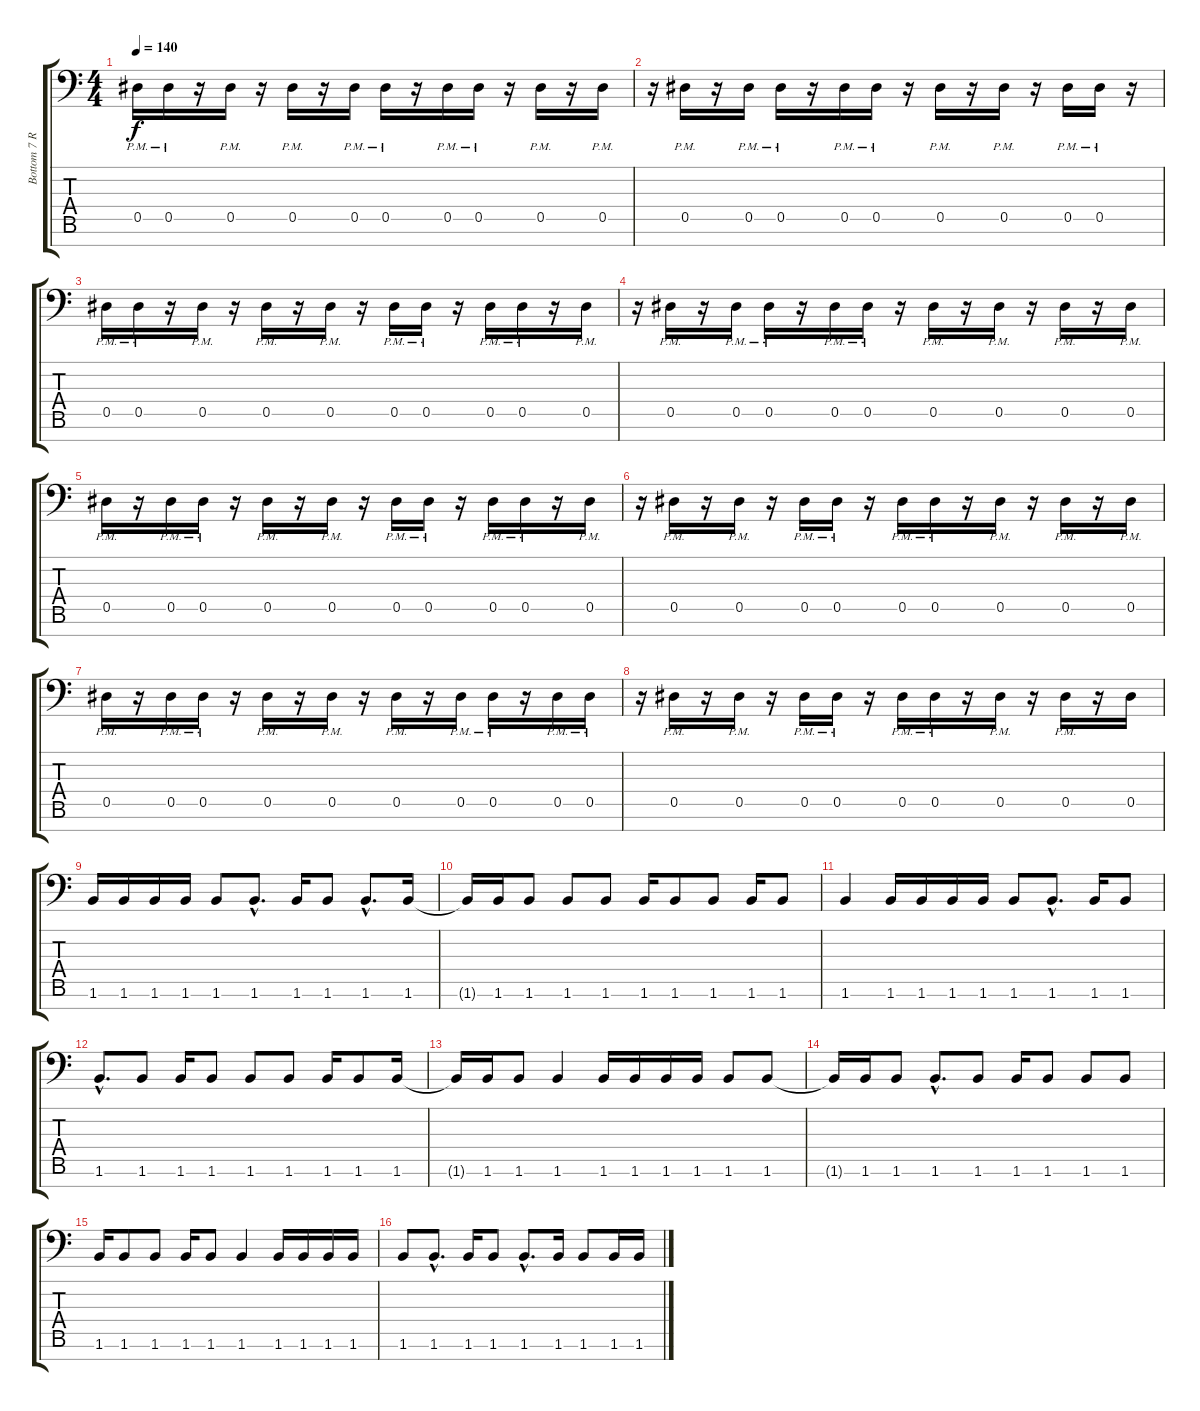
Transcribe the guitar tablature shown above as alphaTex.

\track ("Bottom 7 Right Channel" "Bottom 7 R") {instrument distortionguitar}
\staff {score tabs}
\tuning (Bb3 Gb3 Db3 Ab2 Eb2 Bb1 F1) {hide}
\ts (4 4)
\tempo 140
\clef f4
\ks c
0.5{pm}.16{dy f} 0.5{pm}.16 r.16 0.5{pm}.16 r.16 0.5{pm}.16 r.16 0.5{pm}.16 0.5{pm}.16 r.16 0.5{pm}.16 0.5{pm}.16 r.16 0.5{pm}.16 r.16 0.5{pm}.16 |
r.16 0.5{pm}.16 r.16 0.5{pm}.16 0.5{pm}.16 r.16 0.5{pm}.16 0.5{pm}.16 r.16 0.5{pm}.16 r.16 0.5{pm}.16 r.16 0.5{pm}.16 0.5{pm}.16 r.16 |
0.5{pm}.16 0.5{pm}.16 r.16 0.5{pm}.16 r.16 0.5{pm}.16 r.16 0.5{pm}.16 r.16 0.5{pm}.16 0.5{pm}.16 r.16 0.5{pm}.16 0.5{pm}.16 r.16 0.5{pm}.16 |
r.16 0.5{pm}.16 r.16 0.5{pm}.16 0.5{pm}.16 r.16 0.5{pm}.16 0.5{pm}.16 r.16 0.5{pm}.16 r.16 0.5{pm}.16 r.16 0.5{pm}.16 r.16 0.5{pm}.16 |
0.5{pm}.16 r.16 0.5{pm}.16 0.5{pm}.16 r.16 0.5{pm}.16 r.16 0.5{pm}.16 r.16 0.5{pm}.16 0.5{pm}.16 r.16 0.5{pm}.16 0.5{pm}.16 r.16 0.5{pm}.16 |
r.16 0.5{pm}.16 r.16 0.5{pm}.16 r.16 0.5{pm}.16 0.5{pm}.16 r.16 0.5{pm}.16 0.5{pm}.16 r.16 0.5{pm}.16 r.16 0.5{pm}.16 r.16 0.5{pm}.16 |
0.5{pm}.16 r.16 0.5{pm}.16 0.5{pm}.16 r.16 0.5{pm}.16 r.16 0.5{pm}.16 r.16 0.5{pm}.16 r.16 0.5{pm}.16 0.5{pm}.16 r.16 0.5{pm}.16 0.5{pm}.16 |
r.16 0.5{pm}.16 r.16 0.5{pm}.16 r.16 0.5{pm}.16 0.5{pm}.16 r.16 0.5{pm}.16 0.5{pm}.16 r.16 0.5{pm}.16 r.16 0.5{pm}.16 r.16 0.5.16 |
1.6.16 1.6.16 1.6.16 1.6.16 1.6.8 1.6{hac}.8{d} 1.6.16 1.6.8 1.6{hac}.8{d} 1.6.16 |
1.6{t}.16 1.6.16 1.6.8 1.6.8 1.6.8 1.6.16 1.6.8 1.6.8 1.6.16 1.6.8 |
1.6.4 1.6.16 1.6.16 1.6.16 1.6.16 1.6.8 1.6{hac}.8{d} 1.6.16 1.6.8 |
1.6{hac}.8{d} 1.6.8 1.6.16 1.6.8 1.6.8 1.6.8 1.6.16 1.6.8 1.6.16 |
1.6{t}.16 1.6.16 1.6.8 1.6.4 1.6.16 1.6.16 1.6.16 1.6.16 1.6.8 1.6.8 |
1.6{t}.16 1.6.16 1.6.8 1.6{hac}.8{d} 1.6.8 1.6.16 1.6.8 1.6.8 1.6.8 |
1.6.16 1.6.8 1.6.8 1.6.16 1.6.8 1.6.4 1.6.16 1.6.16 1.6.16 1.6.16 |
1.6.8 1.6{hac}.8{d} 1.6.16 1.6.8 1.6{hac}.8{d} 1.6.16 1.6.8 1.6.16 1.6.16
